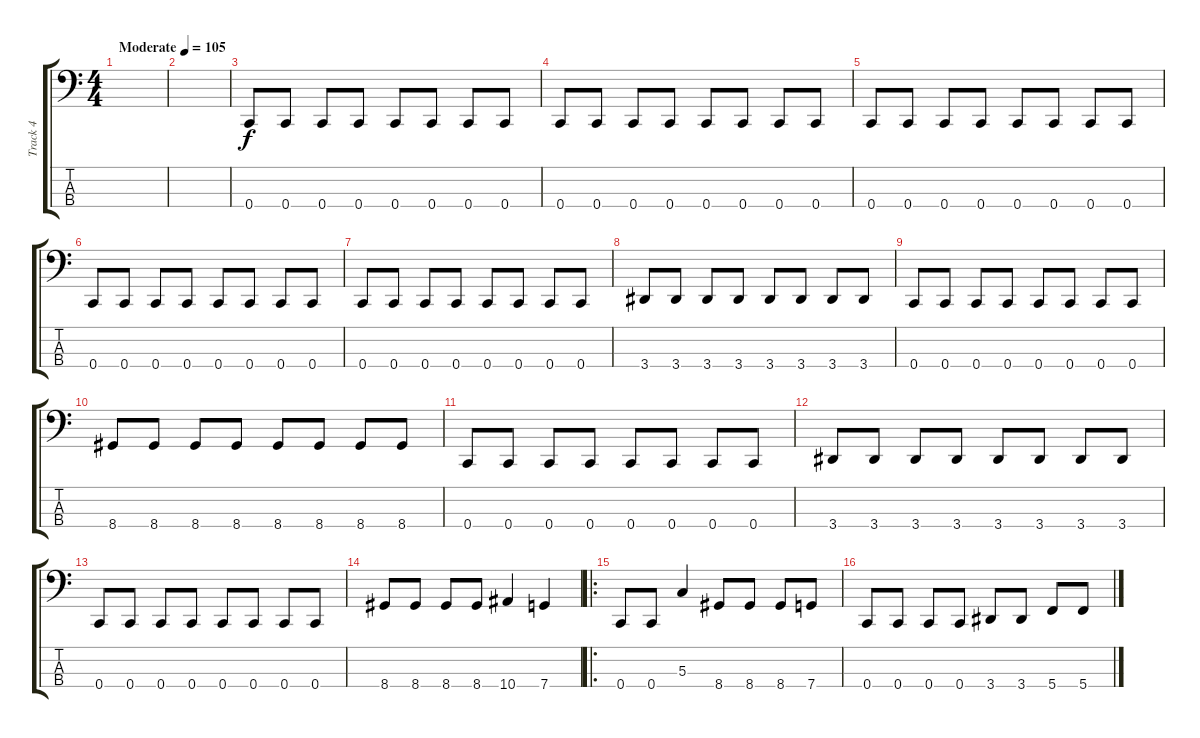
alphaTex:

\track ("Track 4" "Track 4") {instrument electricbassfinger}
\staff {score tabs}
\tuning (F2 C2 G1 C1) {hide}
\ts (4 4)
\tempo (105 "Moderate")
\clef f4
\ks c
|
|
0.4.8 0.4.8 0.4.8 0.4.8 0.4.8 0.4.8 0.4.8 0.4.8 |
0.4.8 0.4.8 0.4.8 0.4.8 0.4.8 0.4.8 0.4.8 0.4.8 |
0.4.8 0.4.8 0.4.8 0.4.8 0.4.8 0.4.8 0.4.8 0.4.8 |
0.4.8 0.4.8 0.4.8 0.4.8 0.4.8 0.4.8 0.4.8 0.4.8 |
0.4.8 0.4.8 0.4.8 0.4.8 0.4.8 0.4.8 0.4.8 0.4.8 |
3.4.8 3.4.8 3.4.8 3.4.8 3.4.8 3.4.8 3.4.8 3.4.8 |
0.4.8 0.4.8 0.4.8 0.4.8 0.4.8 0.4.8 0.4.8 0.4.8 |
8.4.8 8.4.8 8.4.8 8.4.8 8.4.8 8.4.8 8.4.8 8.4.8 |
0.4.8 0.4.8 0.4.8 0.4.8 0.4.8 0.4.8 0.4.8 0.4.8 |
3.4.8 3.4.8 3.4.8 3.4.8 3.4.8 3.4.8 3.4.8 3.4.8 |
0.4.8 0.4.8 0.4.8 0.4.8 0.4.8 0.4.8 0.4.8 0.4.8 |
8.4.8 8.4.8 8.4.8 8.4.8 10.4.4 7.4.4 |
\ro
0.4.8 0.4.8 5.3.4 8.4.8 8.4.8 8.4.8 7.4.8 |
0.4.8 0.4.8 0.4.8 0.4.8 3.4.8 3.4.8 5.4.8 5.4.8
